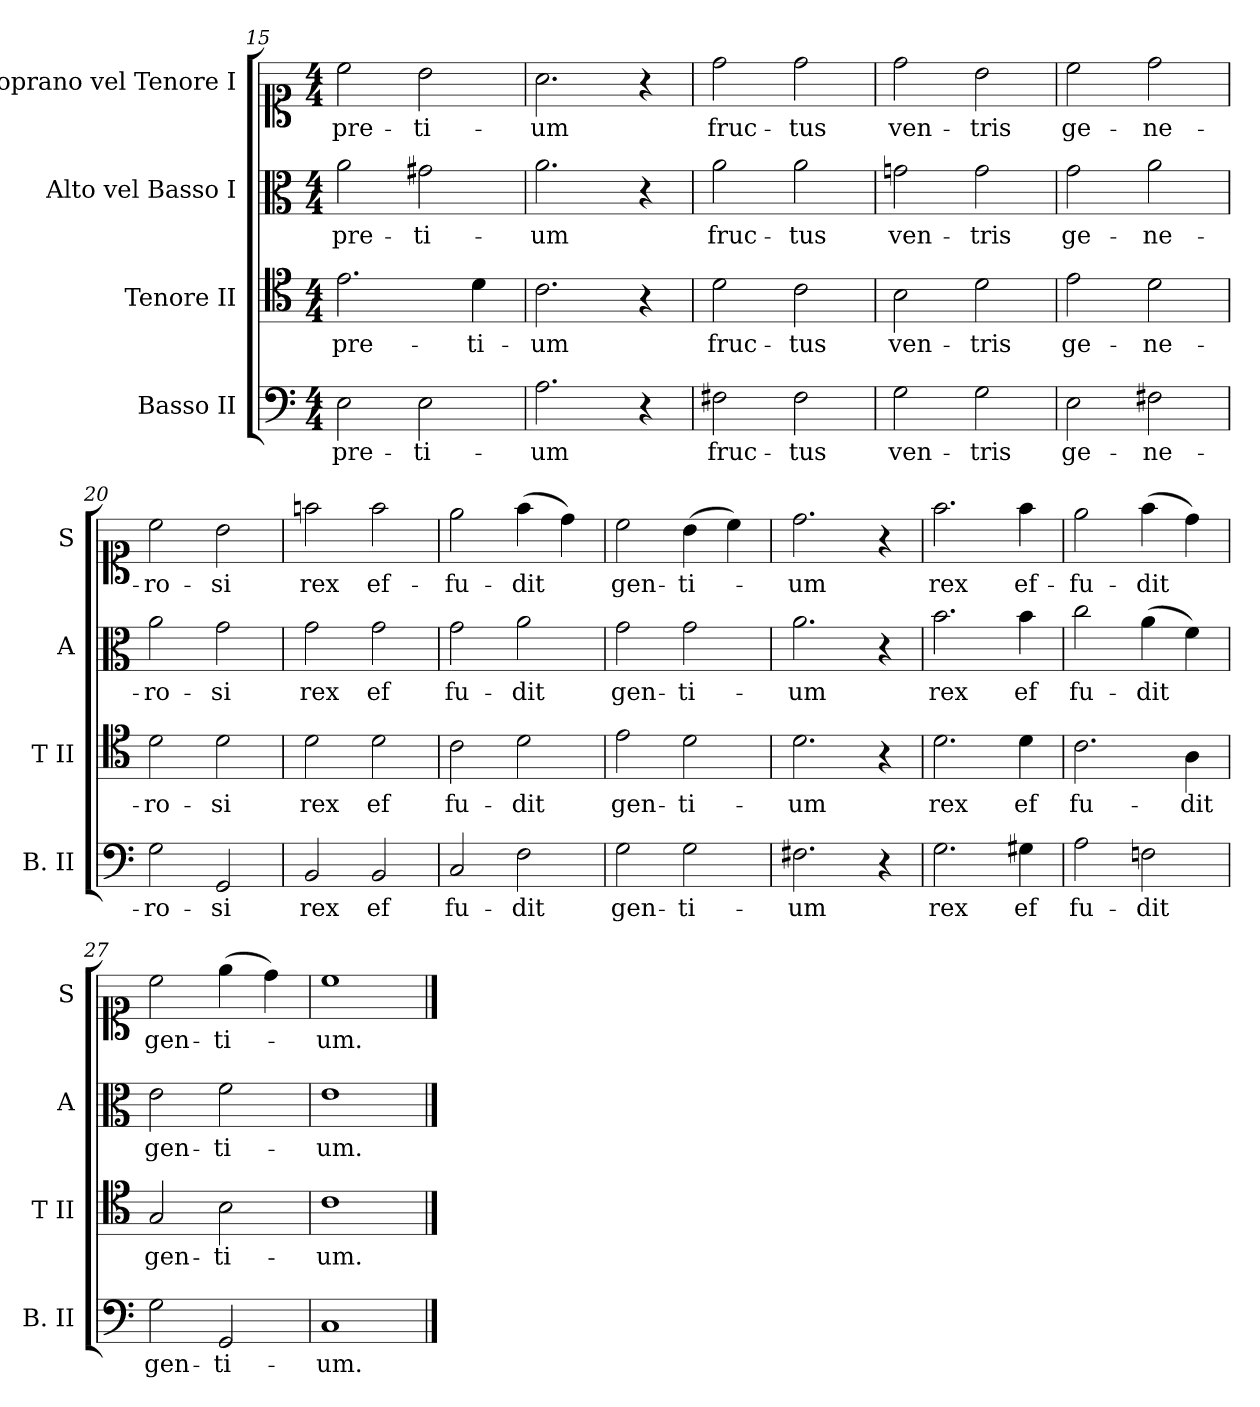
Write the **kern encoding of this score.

**kern	**text	**kern	**text	**kern	**text	**kern	**text
*part4	*part4	*part3	*part3	*part2	*part2	*part1	*part1
*staff4	*staff4	*staff3	*staff3	*staff2	*staff2	*staff1	*staff1
*I"Basso II	*	*I"Tenore II	*	*I"Alto vel Basso I	*	*I"Soprano vel Tenore I	*
*I'B. II	*	*I'T II	*	*I'A	*	*I'S	*
*clefF4	*	*clefC4	*	*clefC3	*	*clefC1	*
*k[]	*	*k[]	*	*k[]	*	*k[]	*
*M4/4	*	*M4/4	*	*M4/4	*	*M4/4	*
=15	=15	=15	=15	=15	=15	=15	=15
2E\	pre-	2.e\	pre-	2a\	pre-	2cc\	pre-
2E\	-ti-	.	.	2g#X\	-ti-	2b\	-ti-
.	.	4d\	-ti-	.	.	.	.
=16	=16	=16	=16	=16	=16	=16	=16
2.A\	-um	2.c\	-um	2.a\	-um	2.a\	-um
4r	.	4r	.	4r	.	4r	.
=17	=17	=17	=17	=17	=17	=17	=17
2F#X\	fruc-	2d\	fruc-	2a\	fruc-	2dd\	fruc-
2F#\	-tus	2c\	-tus	2a\	-tus	2dd\	-tus
=18	=18	=18	=18	=18	=18	=18	=18
2G\	ven-	2B\	ven-	2gn\	ven-	2dd\	ven-
2G\	-tris	2d\	-tris	2g\	-tris	2b\	-tris
=19	=19	=19	=19	=19	=19	=19	=19
2E\	ge-	2e\	ge-	2g\	ge-	2cc\	ge-
2F#X\	-ne-	2d\	-ne-	2a\	-ne-	2dd\	-ne-
=20	=20	=20	=20	=20	=20	=20	=20
2G\	-ro-	2d\	-ro-	2a\	-ro-	2cc\	-ro-
2GG/	-si	2d\	-si	2g\	-si	2b\	-si
=21	=21	=21	=21	=21	=21	=21	=21
2BB/	rex	2d\	rex	2g\	rex	2ffn\	rex
2BB/	ef	2d\	ef	2g\	ef	2ff\	ef-
=22	=22	=22	=22	=22	=22	=22	=22
2C/	fu-	2c\	fu-	2g\	fu-	2ee\	-fu-
2F\	-dit	2d\	-dit	2a\	-dit	(4ff\	-dit
.	.	.	.	.	.	4dd\)	.
=23	=23	=23	=23	=23	=23	=23	=23
2G\	gen-	2e\	gen-	2g\	gen-	2cc\	gen-
2G\	-ti-	2d\	-ti-	2g\	-ti-	(4b\	-ti-
.	.	.	.	.	.	4cc\)	.
=24	=24	=24	=24	=24	=24	=24	=24
2.F#X\	-um	2.d\	-um	2.a\	-um	2.dd\	-um
4r	.	4r	.	4r	.	4r	.
=25	=25	=25	=25	=25	=25	=25	=25
2.G\	rex	2.d\	rex	2.b\	rex	2.ff\	rex
4G#X\	ef	4d\	ef	4b\	ef	4ff\	ef-
=26	=26	=26	=26	=26	=26	=26	=26
2A\	fu-	2.c\	fu-	2cc\	fu-	2ee\	-fu-
2Fn\	-dit	.	.	(4a\	-dit	(4ff\	-dit
.	.	4A\	-dit	4f\)	.	4dd\)	.
=27	=27	=27	=27	=27	=27	=27	=27
2G\	gen-	2G/	gen-	2e\	gen-	2cc\	gen-
2GG/	-ti-	2B\	-ti-	2f\	-ti-	(4ee\	-ti-
.	.	.	.	.	.	4dd\)	.
=28	=28	=28	=28	=28	=28	=28	=28
1C	-um.	1c	-um.	1e	-um.	1cc	-um.
==	==	==	==	==	==	==	==
*-	*-	*-	*-	*-	*-	*-	*-
